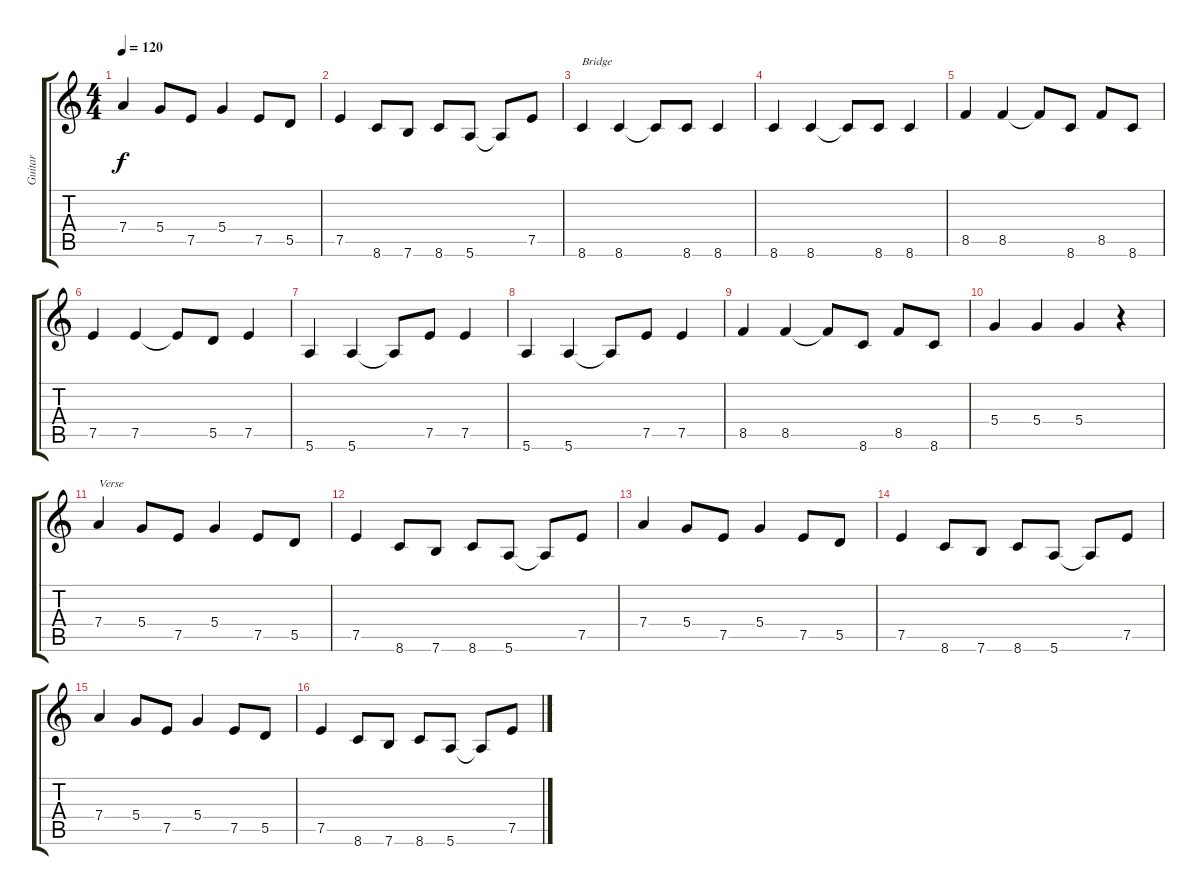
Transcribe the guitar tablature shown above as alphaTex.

\track ("Guitar" "Guitar") {instrument electricguitarmuted}
\staff {score tabs}
\tuning (E4 B3 G3 D3 A2 E2) {hide}
\ts (4 4)
\tempo 120
\clef g2
\ks aminor
7.4.4{dy f} 5.4.8 7.5.8 5.4.4 7.5.8 5.5.8 |
7.5.4 8.6.8 7.6.8 8.6.8 5.6.8 5.6{t}.8 7.5.8 |
8.6.4{txt "Bridge"} 8.6.4 8.6{t}.8 8.6.8 8.6.4 |
8.6.4 8.6.4 8.6{t}.8 8.6.8 8.6.4 |
8.5.4 8.5.4 8.5{t}.8 8.6.8 8.5.8 8.6.8 |
7.5.4 7.5.4 7.5{t}.8 5.5.8 7.5.4 |
5.6.4 5.6.4 5.6{t}.8 7.5.8 7.5.4 |
5.6.4 5.6.4 5.6{t}.8 7.5.8 7.5.4 |
8.5.4 8.5.4 8.5{t}.8 8.6.8 8.5.8 8.6.8 |
5.4.4 5.4.4 5.4.4 r.4 |
7.4.4{txt "Verse"} 5.4.8 7.5.8 5.4.4 7.5.8 5.5.8 |
7.5.4 8.6.8 7.6.8 8.6.8 5.6.8 5.6{t}.8 7.5.8 |
7.4.4 5.4.8 7.5.8 5.4.4 7.5.8 5.5.8 |
7.5.4 8.6.8 7.6.8 8.6.8 5.6.8 5.6{t}.8 7.5.8 |
7.4.4 5.4.8 7.5.8 5.4.4 7.5.8 5.5.8 |
7.5.4 8.6.8 7.6.8 8.6.8 5.6.8 5.6{t}.8 7.5.8
